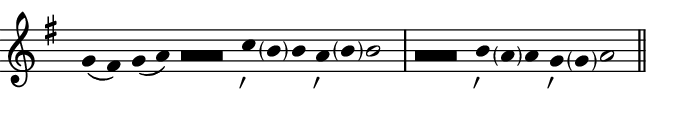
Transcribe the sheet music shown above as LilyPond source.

\include "norms.ly"

\layout {
    \context {
        % longer-than-usual chant line, so squeeze the notes
        % a little closer together
        \Score
        \override SpacingSpanner
        #'common-shortest-duration = #(ly:make-moment 4 16)
    }
}

\score {
  \new Staff \relative g'  {
        \cadenzaOn
        \stemOff 
        \tallParens
        \key g \major
        g4 (fis) g (a) \longbar -2 c_\markup{ \tick } \parenthesize b b a_\markup { \tick } \parenthesize b b2 \bar "|" 
        \longbar -2 b4_\markup { \tick } \parenthesize a a g_\markup { \tick } \parenthesize g a2 \bar "||"
  }
}
